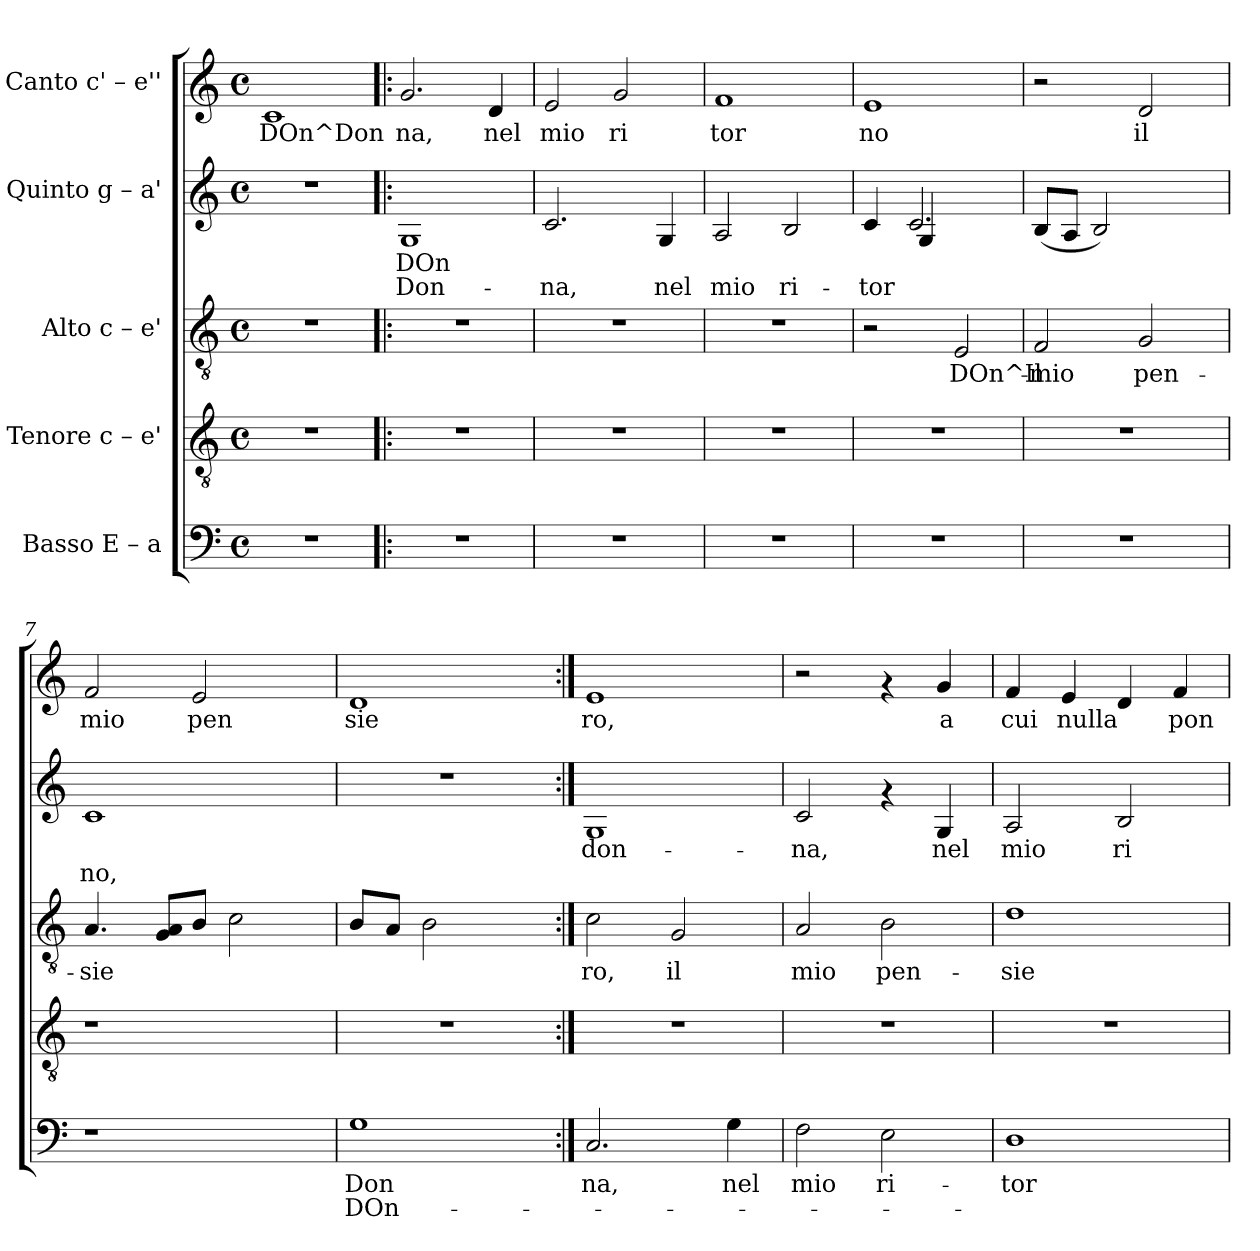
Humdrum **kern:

**kern	**text	**text	**kern	**kern	**text	**kern	**text	**text	**kern	**text
*part5	*part5	*part5	*part4	*part3	*part3	*part2	*part2	*part2	*part1	*part1
*staff5	*staff5	*staff5	*staff4	*staff3	*staff3	*staff2	*staff2	*staff2	*staff1	*staff1
*I"Basso  E – a	*	*	*I"Tenore  c – e'	*I"Alto  c – e'	*	*I"Quinto  g – a'	*	*	*I"Canto  c' – e''	*
!!LO:PB:g=z
*stria5	*	*	*stria5	*stria5	*	*stria5	*	*	*stria5	*
*clefF4	*	*	*clefGv2	*clefGv2	*	*clefG2	*	*	*clefG2	*
*k[]	*	*	*k[]	*k[]	*	*k[]	*	*	*k[]	*
*C:	*	*	*C:	*C:	*	*C:	*	*	*C:	*
*M4/4	*	*	*M4/4	*M4/4	*	*M4/4	*	*	*M4/4	*
*met(c)	*	*	*met(c)	*met(c)	*	*met(c)	*	*	*met(c)	*
=1	=1	=1	=1	=1	=1	=1	=1	=1	=1	=1
!	!	!	!	!	!	!	!	!	!	!LO:LY:b:rj
1r	.	.	1r	1r	.	1r	.	.	1c	DOn^Don
=2!|:	=2!|:	=2!|:	=2!|:	=2!|:	=2!|:	=2!|:	=2!|:	=2!|:	=2!|:	=2!|:
!	!	!	!	!	!	!	!LO:LY:b:rj	!LO:LY:b:rj	!	!LO:LY:b:rj
1r	.	.	1r	1r	.	1G	DOn-	-Don-	2.g/	na,
!	!	!	!	!	!	!	!	!	!	!LO:LY:b:rj
.	.	.	.	.	.	.	.	.	4d/	nel
=3	=3	=3	=3	=3	=3	=3	=3	=3	=3	=3
!	!	!	!	!	!	!	!LO:LY:b:rj	!LO:LY:b:rj	!	!LO:LY:b:rj
1r	.	.	1r	1r	.	2.c/	--	-na,	2e/	mio
!	!	!	!	!	!	!	!	!	!	!LO:LY:b:rj
.	.	.	.	.	.	.	.	.	2g/	ri
!	!	!	!	!	!	!	!LO:LY:b:rj	!LO:LY:b:rj	!	!
.	.	.	.	.	.	4G/	-	-nel	.	.
=4	=4	=4	=4	=4	=4	=4	=4	=4	=4	=4
!	!	!	!	!	!	!	!LO:LY:b:rj	!LO:LY:b:rj	!	!LO:LY:b:rj
1r	.	.	1r	1r	.	2A/	-	-mio	1f	tor
!	!	!	!	!	!	!	!LO:LY:b:rj	!LO:LY:b:rj	!	!
.	.	.	.	.	.	2B/	-	-ri-	.	.
=5	=5	=5	=5	=5	=5	=5	=5	=5	=5	=5
!	!	!	!	!	!	!	!LO:LY:b:rj	!LO:LY:b:rj	!	!LO:LY:b:rj
*	*	*	*	*	*	*^	*	*	*	*
1r	.	.	1r	2r	.	4c/	4ryy	--	-tor-	1e	no
!	!	!	!	!	!	!	!	!LO:LY:b:rj	!LO:LY:b:rj	!	!
.	.	.	.	.	.	2.c/	4G/	--	--	.	.
!	!	!	!	!	!LO:LY:b:rj	!	!	!	!	!	!
.	.	.	.	2E/	DOn^Il-	.	2ryy	.	.	.	.
=6	=6	=6	=6	=6	=6	=6	=6	=6	=6	=6	=6
!	!	!	!	!	!LO:LY:b:rj	!	!	!LO:LY:b:rj	!	!	!
*	*	*	*	*	*	*v	*v	*	*	*	*
1r	.	.	1r	2F/	-mio	(>8B/L	--	.	2r	.
!	!	!	!	!	!	!	!LO:LY:b:rj	!	!	!
.	.	.	.	.	.	8A/J	--	.	.	.
!	!	!	!	!	!	!	!LO:LY:b:rj	!	!	!
.	.	.	.	.	.	2B/)	--	.	.	.
!	!	!	!	!	!LO:LY:b:rj	!	!	!	!	!LO:LY:b:rj
.	.	.	.	2G/	pen-	.	.	.	2d/	il
.	.	.	.	.	.	4ryy	.	.	.	.
=7	=7	=7	=7	=7	=7	=7	=7	=7	=7	=7
!	!	!	!	!	!LO:LY:b:rj	!	!LO:LY:b:rj	!LO:LY:b:rj	!	!LO:LY:b:rj
1r	.	.	1r	4.A/	-sie-	1c	--	-no,	2f/	mio
!	!	!	!	!	!LO:LY:b:rj	!	!	!	!	!
.	.	.	.	8G/ 8A/L	--	.	.	.	.	.
!	!	!	!	!	!LO:LY:b:rj	!	!	!	!	!LO:LY:b:rj
.	.	.	.	8B/J	--	.	.	.	2e/	pen
.	.	.	.	2c\	.	.	.	.	.	.
8ryy	.	.	8ryy	.	.	8ryy	.	.	8ryy	.
=8	=8	=8	=8	=8	=8	=8	=8	=8	=8	=8
!	!LO:LY:b:cj	!LO:LY:b:cj	!	!	!LO:LY:b:rj	!	!	!	!	!LO:LY:b:rj
1G	Don	DOn-	1r	8B/L	--	1r	.	.	1d	sie
!	!	!	!	!	!LO:LY:b:rj	!	!	!	!	!
.	.	.	.	8A/J	--	.	.	.	.	.
!	!	!	!	!	!LO:LY:b:rj	!	!	!	!	!
.	.	.	.	2B\	--	.	.	.	.	.
.	.	.	.	4ryy	.	.	.	.	.	.
!!LO:LB:g=z
=9:|!	=9:|!	=9:|!	=9:|!	=9:|!	=9:|!	=9:|!	=9:|!	=9:|!	=9:|!	=9:|!
!	!LO:LY:b:cj	!	!	!	!LO:LY:b:rj	!	!LO:LY:b:rj	!	!	!LO:LY:b:rj
2.C/	-na,	.	1r	2c\	-ro,	1G	don-	.	1e	ro,
!	!	!	!	!	!LO:LY:b:rj	!	!	!	!	!
.	.	.	.	2G/	il	.	.	.	.	.
!	!LO:LY:b:cj	!	!	!	!	!	!	!	!	!
4G\	nel	.	.	.	.	.	.	.	.	.
=10	=10	=10	=10	=10	=10	=10	=10	=10	=10	=10
!	!LO:LY:b:cj	!	!	!	!LO:LY:b:rj	!	!LO:LY:b:rj	!	!	!
2F\	mio	.	1r	2A/	mio	2c/	-na,	.	2r	.
!	!LO:LY:b:cj	!	!	!	!LO:LY:b:rj	!	!	!	!	!
2E\	ri-	.	.	2B\	pen-	4rf	.	.	4rf	.
!	!	!	!	!	!	!	!LO:LY:b:rj	!	!	!LO:LY:b:rj
.	.	.	.	.	.	4G/	nel	.	4g/	a
=11	=11	=11	=11	=11	=11	=11	=11	=11	=11	=11
!	!LO:LY:b:cj	!	!	!	!LO:LY:b:rj	!	!LO:LY:b:rj	!	!	!LO:LY:b:rj
1D	-tor-	.	1r	1d	-sie-	2A/	mio	.	4f/	cui
!	!	!	!	!	!	!	!	!	!	!LO:LY:b:rj
.	.	.	.	.	.	.	.	.	4e/	nulla
!	!	!	!	!	!	!	!LO:LY:b:rj	!	!	!LO:LY:b:rj
.	.	.	.	.	.	2B/	ri-	.	4d/	.
!	!	!	!	!	!	!	!	!	!	!LO:LY:b:rj
.	.	.	.	.	.	.	.	.	4f/	pon
=	=	=	=	=	=	=	=	=	=	=
*-	*-	*-	*-	*-	*-	*-	*-	*-	*-	*-
